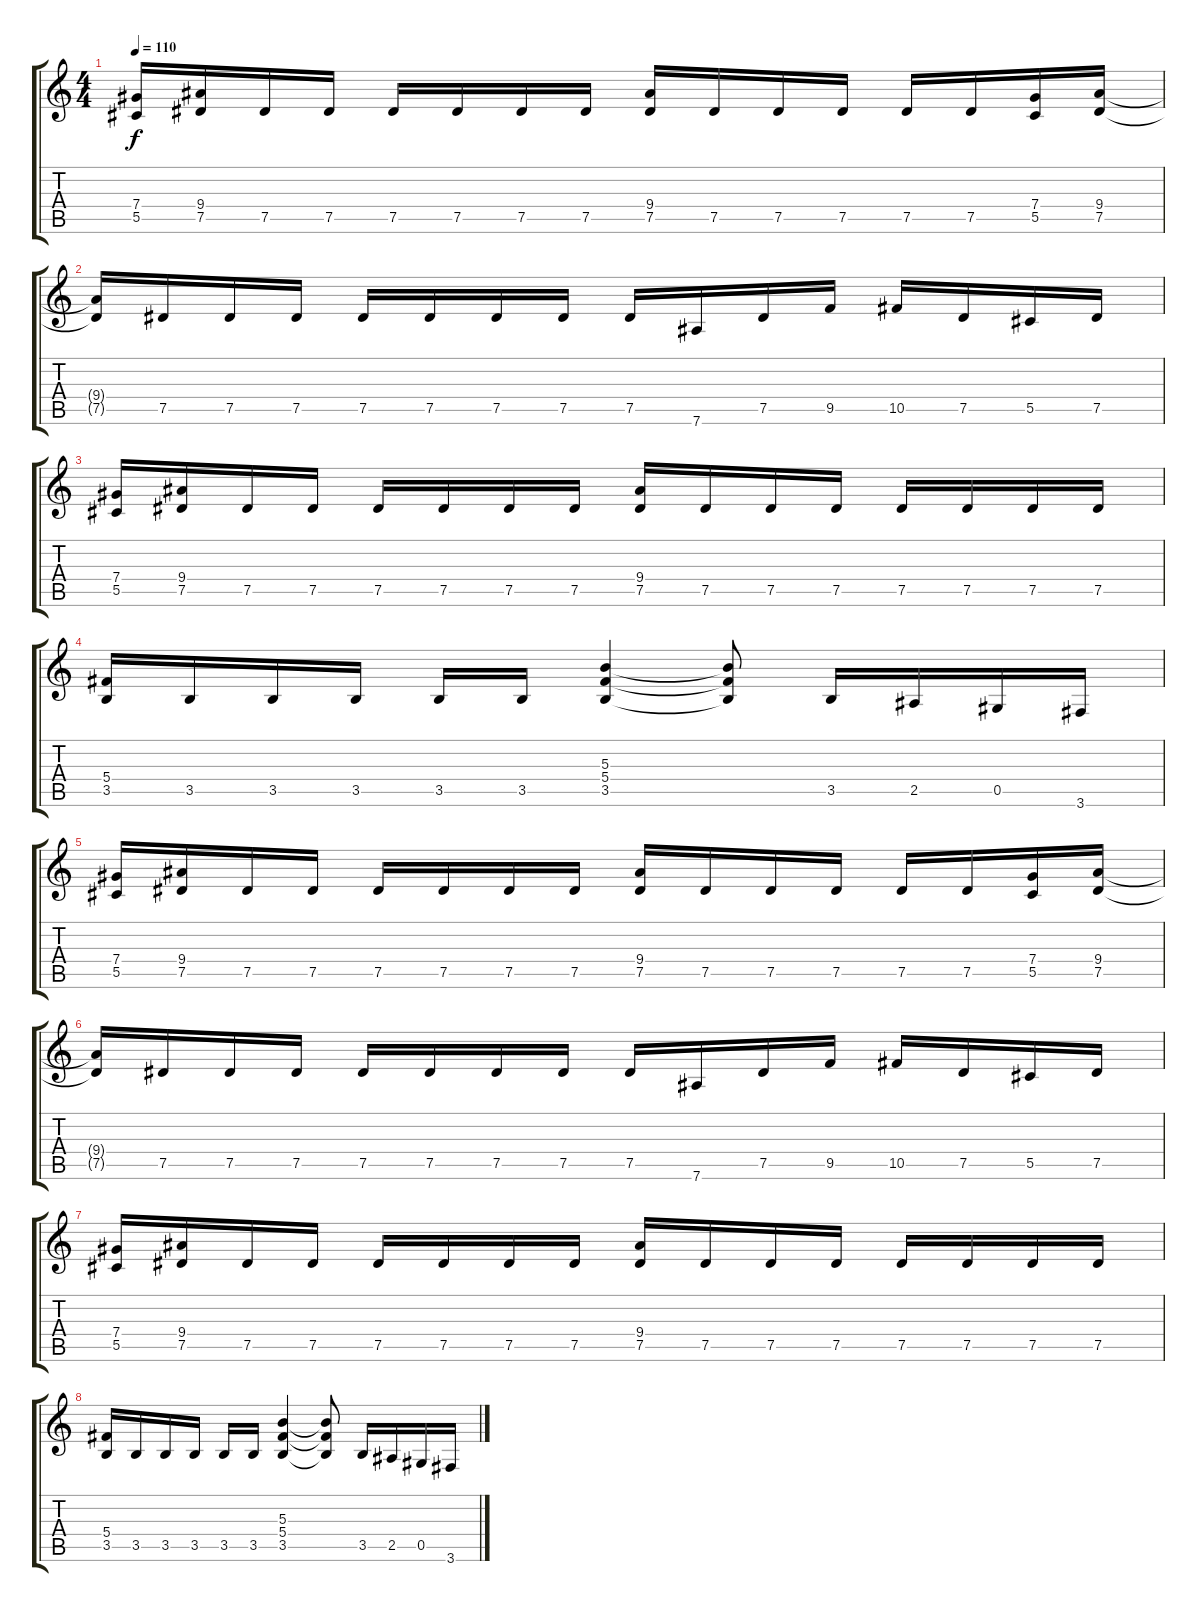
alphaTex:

\track "" {instrument distortionguitar}
\staff {score tabs}
\tuning (Eb4 Bb3 Gb3 Db3 Ab2 Eb2) {hide}
\ts (4 4)
\tempo 110
\clef g2
\ks c
(7.4 5.5).16{dy f} (9.4 7.5).16 7.5.16 7.5.16 7.5.16 7.5.16 7.5.16 7.5.16 (9.4 7.5).16 7.5.16 7.5.16 7.5.16 7.5.16 7.5.16 (7.4 5.5).16 (9.4 7.5).16 |
(9.4{t} 7.5{t}).16 7.5.16 7.5.16 7.5.16 7.5.16 7.5.16 7.5.16 7.5.16 7.5.16 7.6.16 7.5.16 9.5.16 10.5.16 7.5.16 5.5.16 7.5.16 |
(7.4 5.5).16 (9.4 7.5).16 7.5.16 7.5.16 7.5.16 7.5.16 7.5.16 7.5.16 (9.4 7.5).16 7.5.16 7.5.16 7.5.16 7.5.16 7.5.16 7.5.16 7.5.16 |
(5.4 3.5).16 3.5.16 3.5.16 3.5.16 3.5.16 3.5.16 (5.3 5.4 3.5).4 (5.3{t} 5.4{t} 3.5{t}).8 3.5.16 2.5.16 0.5.16 3.6.16 |
(7.4 5.5).16 (9.4 7.5).16 7.5.16 7.5.16 7.5.16 7.5.16 7.5.16 7.5.16 (9.4 7.5).16 7.5.16 7.5.16 7.5.16 7.5.16 7.5.16 (7.4 5.5).16 (9.4 7.5).16 |
(9.4{t} 7.5{t}).16 7.5.16 7.5.16 7.5.16 7.5.16 7.5.16 7.5.16 7.5.16 7.5.16 7.6.16 7.5.16 9.5.16 10.5.16 7.5.16 5.5.16 7.5.16 |
(7.4 5.5).16 (9.4 7.5).16 7.5.16 7.5.16 7.5.16 7.5.16 7.5.16 7.5.16 (9.4 7.5).16 7.5.16 7.5.16 7.5.16 7.5.16 7.5.16 7.5.16 7.5.16 |
(5.4 3.5).16 3.5.16 3.5.16 3.5.16 3.5.16 3.5.16 (5.3 5.4 3.5).4 (5.3{t} 5.4{t} 3.5{t}).8 3.5.16 2.5.16 0.5.16 3.6.16
